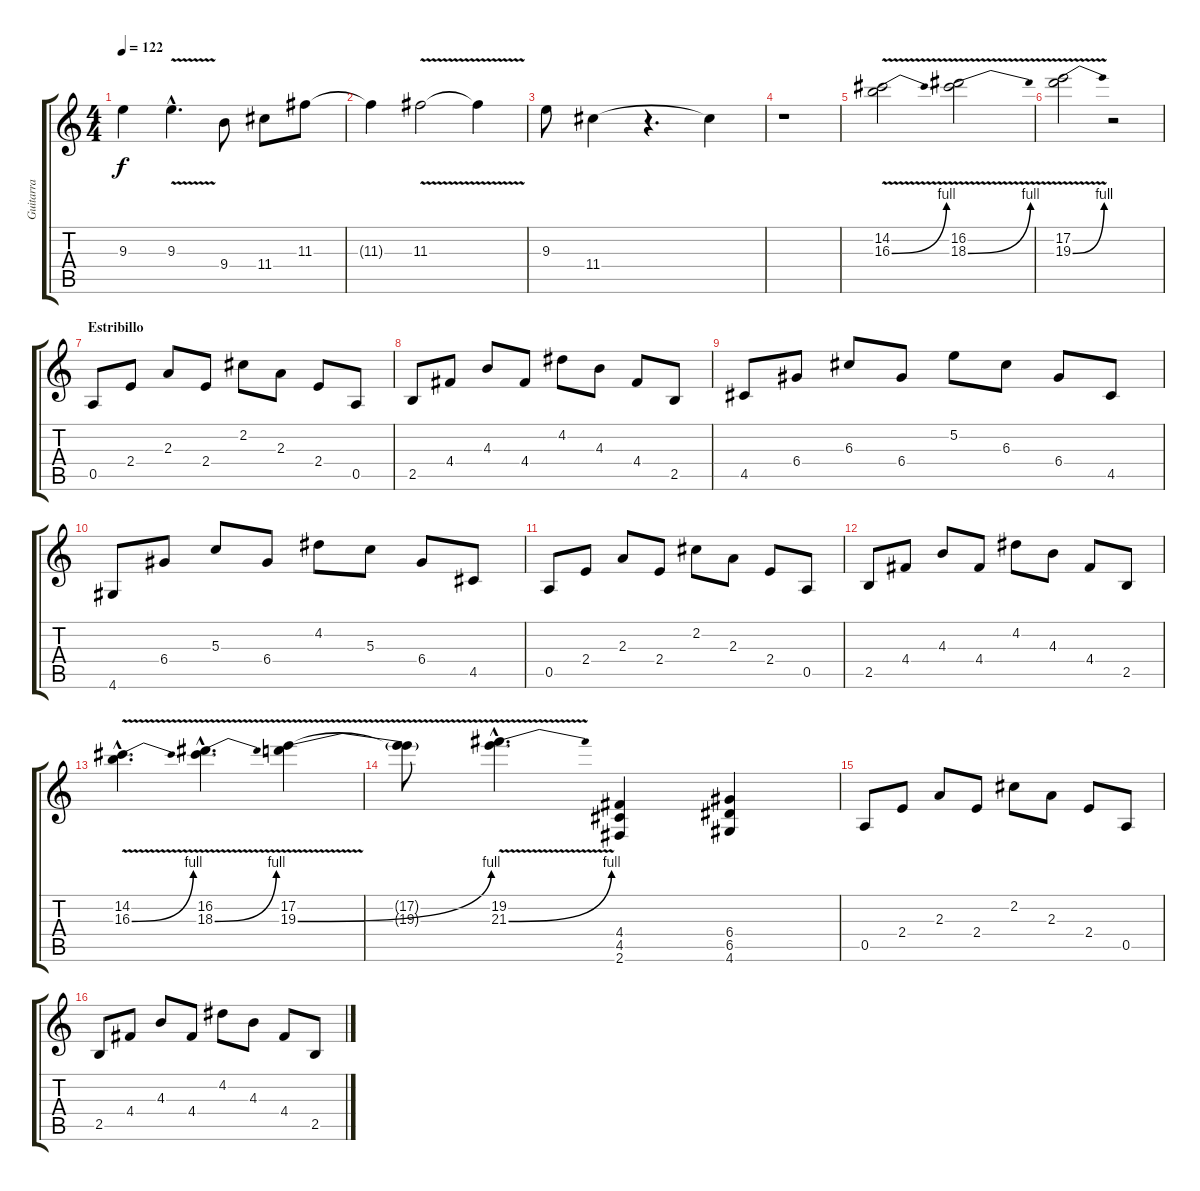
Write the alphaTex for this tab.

\track ("Guitarra" "Guitarra") {instrument distortionguitar}
\staff {score tabs}
\tuning (E4 B3 G3 D3 A2 E2) {hide}
\ts (4 4)
\tempo 122
\clef g2
\ks c
9.3{t}.4{dy f} 9.3{v hac}.4{d} 9.4.8 11.4.8 11.3.8 |
11.3{t}.4 11.3{v}.2 11.3{t}.4 |
9.3.8 11.4.4 r.4{d} 11.4{t}.4 |
r.1 |
(14.2 16.3{be (bend 0 0 60 4) v}).2 (16.2 18.3{be (bend 0 0 60 4) v}).2 |
(17.2 19.3{be (bend 0 0 60 4) v}).2 r.2 |
\section ("" "Estribillo")
0.5.8 2.4.8 2.3.8 2.4.8 2.2.8 2.3.8 2.4.8 0.5.8 |
2.5.8 4.4.8 4.3.8 4.4.8 4.2.8 4.3.8 4.4.8 2.5.8 |
4.5.8 6.4.8 6.3.8 6.4.8 5.2.8 6.3.8 6.4.8 4.5.8 |
4.6.8 6.4.8 5.3.8 6.4.8 4.2.8 5.3.8 6.4.8 4.5.8 |
0.5.8 2.4.8 2.3.8 2.4.8 2.2.8 2.3.8 2.4.8 0.5.8 |
2.5.8 4.4.8 4.3.8 4.4.8 4.2.8 4.3.8 4.4.8 2.5.8 |
(14.2{hac} 16.3{be (bend 0 0 60 4) v}).4{d} (16.2{hac} 18.3{be (bend 0 0 60 4) v hac}).4{d} (17.2 19.3{be (bend 0 0 60 4) v}).4 |
(17.2{t} 19.3{t}).8 (19.2{hac} 21.3{be (bend 0 0 60 4) v hac}).4{d} (4.4 4.5 2.6).4 (6.4 6.5 4.6).4 |
0.5.8 2.4.8 2.3.8 2.4.8 2.2.8 2.3.8 2.4.8 0.5.8 |
2.5.8 4.4.8 4.3.8 4.4.8 4.2.8 4.3.8 4.4.8 2.5.8
